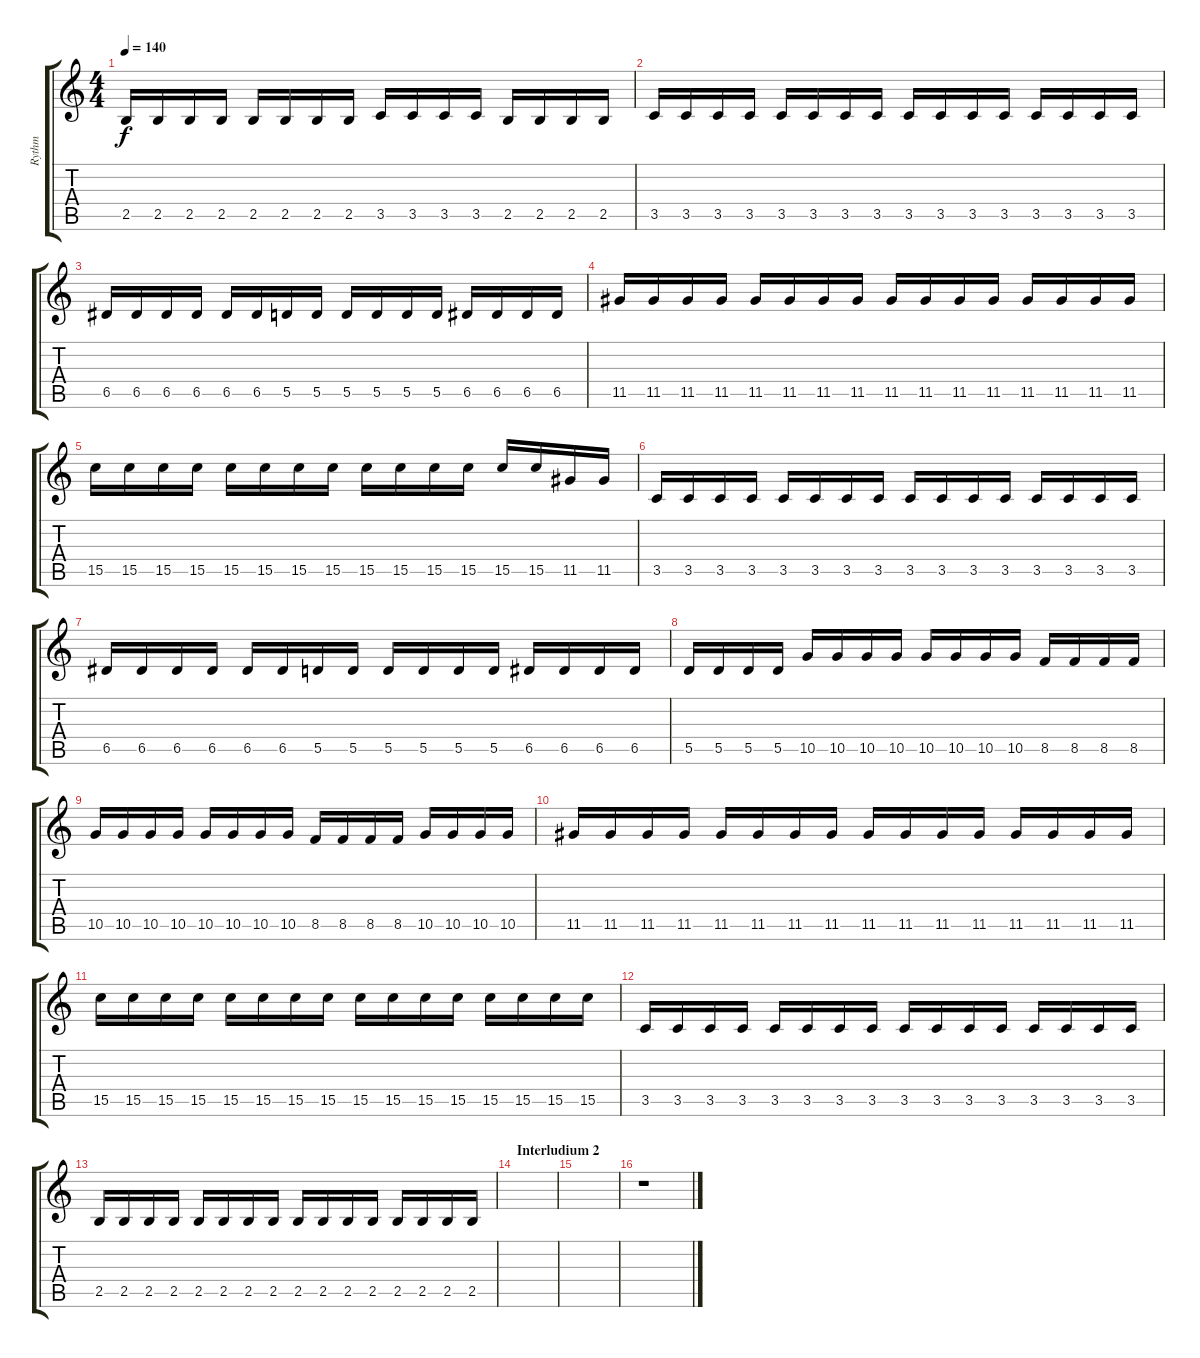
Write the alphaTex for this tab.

\track ("Rythm" "Rythm") {instrument overdrivenguitar}
\staff {score tabs}
\tuning (E4 B3 G3 D3 A2 E2) {hide}
\ts (4 4)
\tempo 140
\clef g2
\ks c
2.5.16{dy f} 2.5.16 2.5.16 2.5.16 2.5.16 2.5.16 2.5.16 2.5.16 3.5.16 3.5.16 3.5.16 3.5.16 2.5.16 2.5.16 2.5.16 2.5.16 |
3.5.16 3.5.16 3.5.16 3.5.16 3.5.16 3.5.16 3.5.16 3.5.16 3.5.16 3.5.16 3.5.16 3.5.16 3.5.16 3.5.16 3.5.16 3.5.16 |
6.5.16 6.5.16 6.5.16 6.5.16 6.5.16 6.5.16 5.5.16 5.5.16 5.5.16 5.5.16 5.5.16 5.5.16 6.5.16 6.5.16 6.5.16 6.5.16 |
11.5.16 11.5.16 11.5.16 11.5.16 11.5.16 11.5.16 11.5.16 11.5.16 11.5.16 11.5.16 11.5.16 11.5.16 11.5.16 11.5.16 11.5.16 11.5.16 |
15.5.16 15.5.16 15.5.16 15.5.16 15.5.16 15.5.16 15.5.16 15.5.16 15.5.16 15.5.16 15.5.16 15.5.16 15.5.16 15.5.16 11.5.16 11.5.16 |
3.5.16 3.5.16 3.5.16 3.5.16 3.5.16 3.5.16 3.5.16 3.5.16 3.5.16 3.5.16 3.5.16 3.5.16 3.5.16 3.5.16 3.5.16 3.5.16 |
6.5.16 6.5.16 6.5.16 6.5.16 6.5.16 6.5.16 5.5.16 5.5.16 5.5.16 5.5.16 5.5.16 5.5.16 6.5.16 6.5.16 6.5.16 6.5.16 |
5.5.16 5.5.16 5.5.16 5.5.16 10.5.16 10.5.16 10.5.16 10.5.16 10.5.16 10.5.16 10.5.16 10.5.16 8.5.16 8.5.16 8.5.16 8.5.16 |
10.5.16 10.5.16 10.5.16 10.5.16 10.5.16 10.5.16 10.5.16 10.5.16 8.5.16 8.5.16 8.5.16 8.5.16 10.5.16 10.5.16 10.5.16 10.5.16 |
11.5.16 11.5.16 11.5.16 11.5.16 11.5.16 11.5.16 11.5.16 11.5.16 11.5.16 11.5.16 11.5.16 11.5.16 11.5.16 11.5.16 11.5.16 11.5.16 |
15.5.16 15.5.16 15.5.16 15.5.16 15.5.16 15.5.16 15.5.16 15.5.16 15.5.16 15.5.16 15.5.16 15.5.16 15.5.16 15.5.16 15.5.16 15.5.16 |
3.5.16 3.5.16 3.5.16 3.5.16 3.5.16 3.5.16 3.5.16 3.5.16 3.5.16 3.5.16 3.5.16 3.5.16 3.5.16 3.5.16 3.5.16 3.5.16 |
2.5.16 2.5.16 2.5.16 2.5.16 2.5.16 2.5.16 2.5.16 2.5.16 2.5.16 2.5.16 2.5.16 2.5.16 2.5.16 2.5.16 2.5.16 2.5.16 |
\section ("" "Interludium 2")
|
|
r.1
